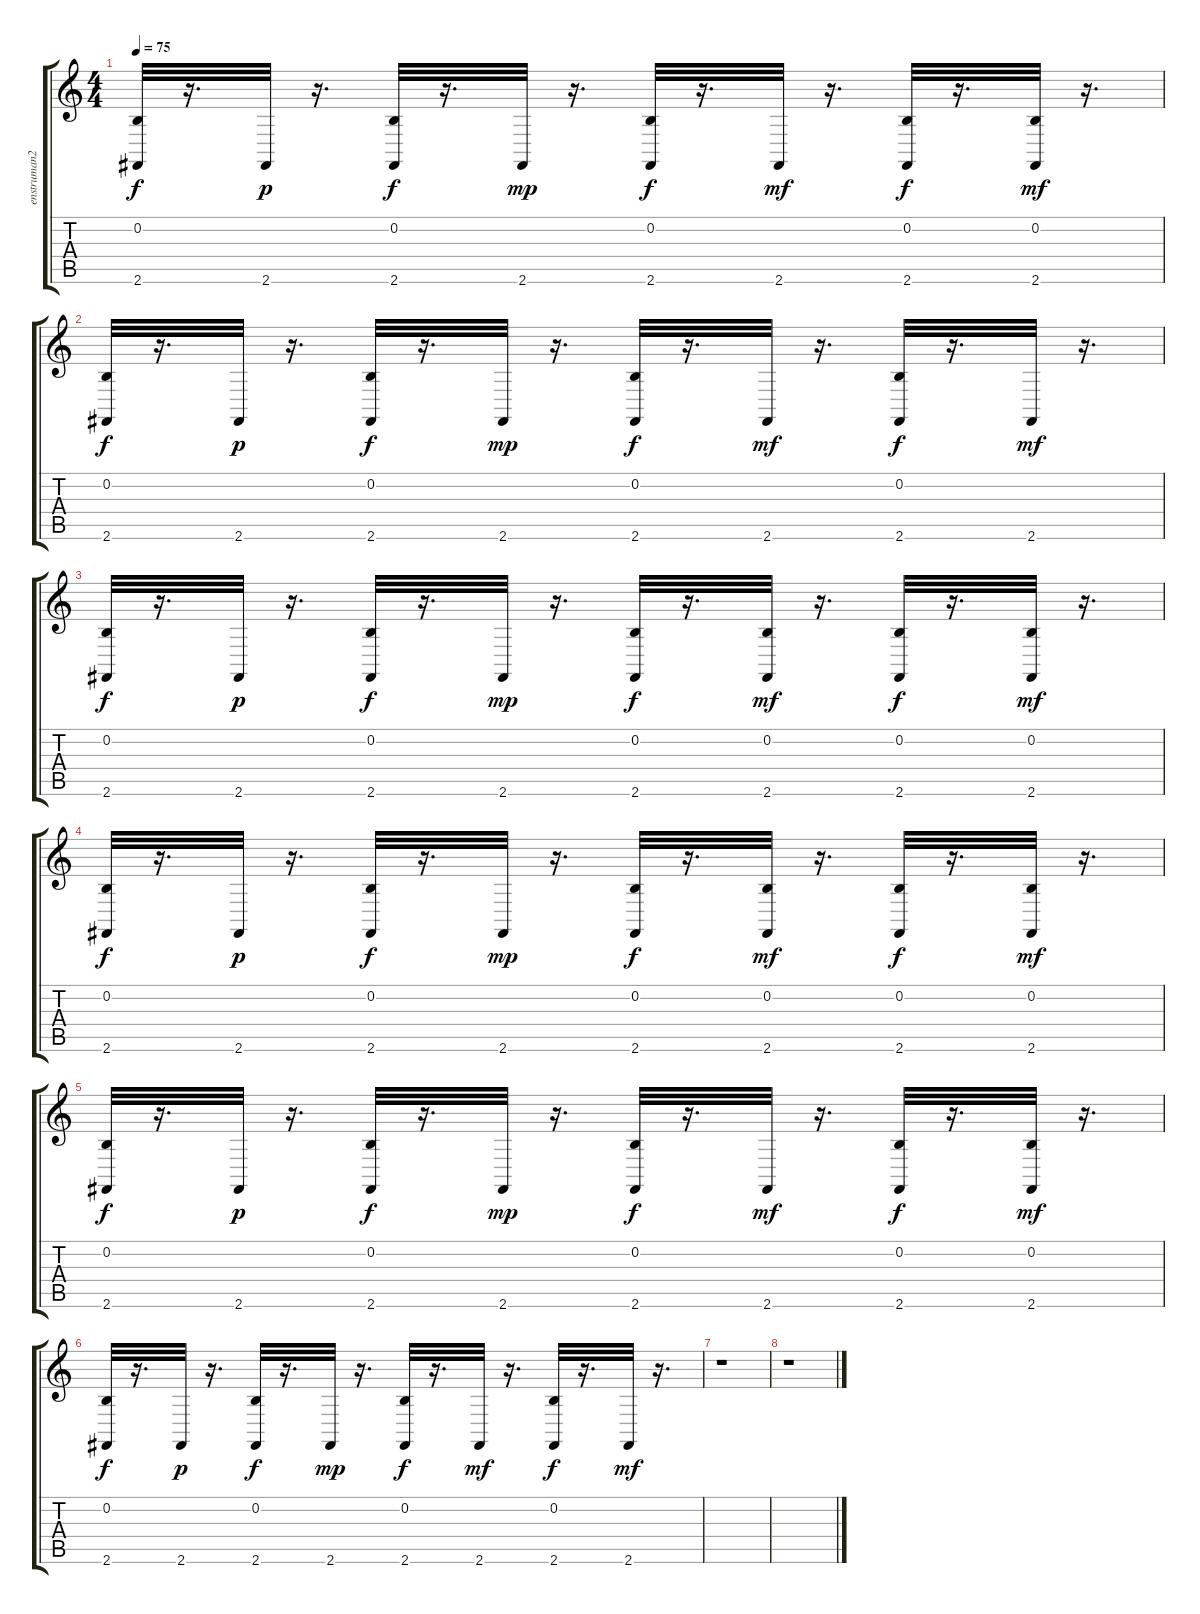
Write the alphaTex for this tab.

\track ("enstruman2" "enstruman2") {instrument acousticgrandpiano}
\staff {score tabs}
\tuning (E4 B3 G3 D3 A2 E2) {hide}
\ts (4 4)
\tempo 75
\clef g2
\ks c
(0.2 2.6).32{dy f} r.16{d} 2.6.32{dy p} r.16{d} (0.2 2.6).32{dy f} r.16{d} 2.6.32{dy mp} r.16{d} (0.2 2.6).32{dy f} r.16{d} 2.6.32{dy mf} r.16{d} (0.2 2.6).32{dy f} r.16{d} (0.2 2.6).32{dy mf} r.16{d} |
(0.2 2.6).32{dy f} r.16{d} 2.6.32{dy p} r.16{d} (0.2 2.6).32{dy f} r.16{d} 2.6.32{dy mp} r.16{d} (0.2 2.6).32{dy f} r.16{d} 2.6.32{dy mf} r.16{d} (0.2 2.6).32{dy f} r.16{d} 2.6.32{dy mf} r.16{d} |
(0.2 2.6).32{dy f} r.16{d} 2.6.32{dy p} r.16{d} (0.2 2.6).32{dy f} r.16{d} 2.6.32{dy mp} r.16{d} (0.2 2.6).32{dy f} r.16{d} (0.2 2.6).32{dy mf} r.16{d} (0.2 2.6).32{dy f} r.16{d} (0.2 2.6).32{dy mf} r.16{d} |
(0.2 2.6).32{dy f} r.16{d} 2.6.32{dy p} r.16{d} (0.2 2.6).32{dy f} r.16{d} 2.6.32{dy mp} r.16{d} (0.2 2.6).32{dy f} r.16{d} (0.2 2.6).32{dy mf} r.16{d} (0.2 2.6).32{dy f} r.16{d} (0.2 2.6).32{dy mf} r.16{d} |
(0.2 2.6).32{dy f} r.16{d} 2.6.32{dy p} r.16{d} (0.2 2.6).32{dy f} r.16{d} 2.6.32{dy mp} r.16{d} (0.2 2.6).32{dy f} r.16{d} 2.6.32{dy mf} r.16{d} (0.2 2.6).32{dy f} r.16{d} (0.2 2.6).32{dy mf} r.16{d} |
(0.2 2.6).32{dy f} r.16{d} 2.6.32{dy p} r.16{d} (0.2 2.6).32{dy f} r.16{d} 2.6.32{dy mp} r.16{d} (0.2 2.6).32{dy f} r.16{d} 2.6.32{dy mf} r.16{d} (0.2 2.6).32{dy f} r.16{d} 2.6.32{dy mf} r.16{d} |
r.1 |
r.1
